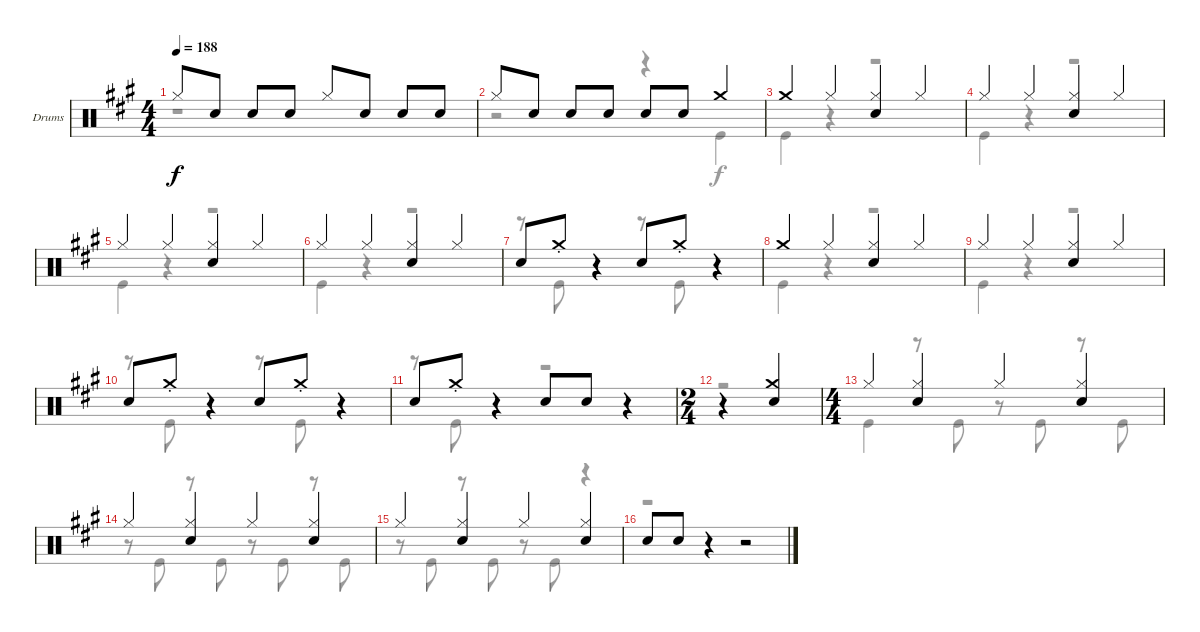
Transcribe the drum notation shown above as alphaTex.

\defaultSystemsLayout 4
\bracketExtendMode groupsimilarinstruments
\firstSystemTrackNameOrientation horizontal
\otherSystemsTrackNameOrientation horizontal
\track ("Lars" "Drums") {instrument percussion}
\staff {score}
\articulation defaults
\voice
\ts (4 4)
\tempo 188
\clef neutral
\ks f#minor "Hi-Hat (closed)".8{dy f} "Snare (hit) 2".8 "Snare (hit) 2".8 "Snare (hit) 2".8 "Hi-Hat (closed)".8 "Snare (hit) 2".8 "Snare (hit) 2".8 "Snare (hit) 2".8
|
"Hi-Hat (closed)".8 "Snare (hit) 2".8 "Snare (hit) 2".8 "Snare (hit) 2".8 "Snare (hit) 2".8 "Snare (hit) 2".8 "Crash medium (hit)".4 |
"Crash medium (hit)".4 "Hi-Hat (closed)".4 ("Hi-Hat (closed)" "Snare (hit) 2").4 "Hi-Hat (closed)".4 |
"Hi-Hat (closed)".4 "Hi-Hat (closed)".4 ("Hi-Hat (closed)" "Snare (hit) 2").4 "Hi-Hat (closed)".4 |
"Hi-Hat (closed)".4 "Hi-Hat (closed)".4 ("Hi-Hat (closed)" "Snare (hit) 2").4 "Hi-Hat (closed)".4 |
"Hi-Hat (closed)".4 "Hi-Hat (closed)".4 ("Hi-Hat (closed)" "Snare (hit) 2").4 "Hi-Hat (closed)".4 |
"Snare (hit) 2".8 "Crash medium (hit)"{st}.8 r.4 "Snare (hit) 2".8 "Crash medium (hit)"{st}.8 r.4 |
"Crash medium (hit)".4 "Hi-Hat (closed)".4 ("Hi-Hat (closed)" "Snare (hit) 2").4 "Hi-Hat (closed)".4 |
"Hi-Hat (closed)".4 "Hi-Hat (closed)".4 ("Hi-Hat (closed)" "Snare (hit) 2").4 "Hi-Hat (closed)".4 |
"Snare (hit) 2".8 "Crash medium (hit)"{st}.8 r.4 "Snare (hit) 2".8 "Crash medium (hit)"{st}.8 r.4 |
"Snare (hit) 2".8 "Crash medium (hit)"{st}.8 r.4 "Snare (hit) 2".8 "Snare (hit) 2".8 r.4 |
\ts (2 4)
r.4 ("Snare (hit) 2" "Crash medium (hit)").4 |
\ts (4 4)
"Hi-Hat (closed)".4 ("Hi-Hat (closed)" "Snare (hit) 2").4 "Hi-Hat (closed)".4 ("Hi-Hat (closed)" "Snare (hit) 2").4 |
"Hi-Hat (closed)".4 ("Hi-Hat (closed)" "Snare (hit) 2").4 "Hi-Hat (closed)".4 ("Hi-Hat (closed)" "Snare (hit) 2").4 |
"Hi-Hat (closed)".4 ("Hi-Hat (closed)" "Snare (hit) 2").4 "Hi-Hat (closed)".4 ("Hi-Hat (closed)" "Snare (hit) 2").4 |
"Snare (hit) 2".8 "Snare (hit) 2".8 r.4 r.2
\voice
\clef neutral
\ottava regular
\simile none
\ks f#minor
r.1{dy f} |
r.2 r.4 "Kick (hit)".4 |
"Kick (hit)".4 r.4 r.2 |
"Kick (hit)".4 r.4 r.2 |
"Kick (hit)".4 r.4 r.2 |
"Kick (hit)".4 r.4 r.2 |
r.8 "Kick (hit)".8 r.4 r.8 "Kick (hit)".8 r.4 |
"Kick (hit)".4 r.4 r.2 |
"Kick (hit)".4 r.4 r.2 |
r.8 "Kick (hit)".8 r.4 r.8 "Kick (hit)".8 r.4 |
r.8 "Kick (hit)".8 r.4 r.2 |
r.2 |
"Kick (hit)".4 r.8 "Kick (hit)".8 r.8 "Kick (hit)".8 r.8 "Kick (hit)".8 |
r.8 "Kick (hit)".8 r.8 "Kick (hit)".8 r.8 "Kick (hit)".8 r.8 "Kick (hit)".8 |
r.8 "Kick (hit)".8 r.8 "Kick (hit)".8 r.8 "Kick (hit)".8 r.4 |
r.1
